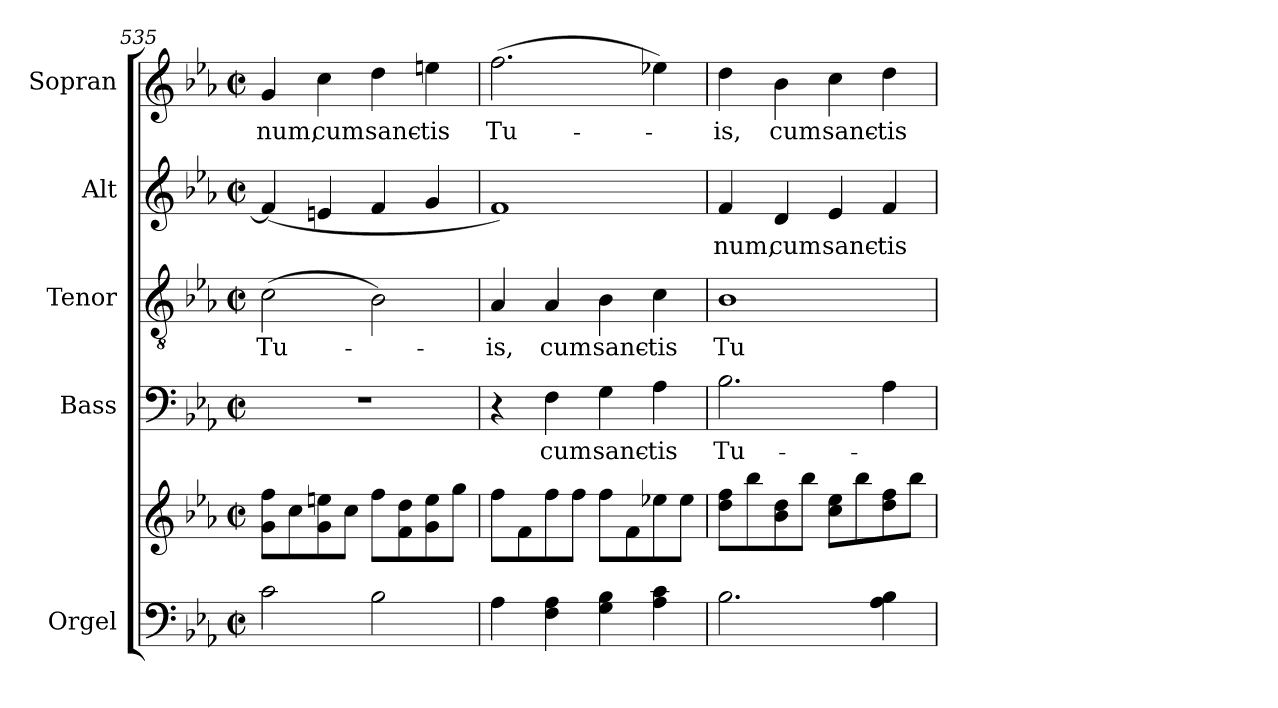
**kern	**kern	**kern	**text	**kern	**text	**kern	**text	**kern	**text
*part5	*part5	*part4	*part4	*part3	*part3	*part2	*part2	*part1	*part1
*staff6	*staff5	*staff4	*staff4	*staff3	*staff3	*staff2	*staff2	*staff1	*staff1
*I"Orgel	*	*I"Bass	*	*I"Tenor	*	*I"Alt	*	*I"Sopran	*
*I'Org.	*	*I'B.	*	*I'T.	*	*I'A.	*	*I'S.	*
*clefF4	*clefG2	*clefF4	*	*clefGv2	*	*clefG2	*	*clefG2	*
*k[b-e-a-]	*k[b-e-a-]	*k[b-e-a-]	*	*k[b-e-a-]	*	*k[b-e-a-]	*	*k[b-e-a-]	*
*E-:	*E-:	*E-:	*	*E-:	*	*E-:	*	*E-:	*
*M2/2	*M2/2	*M2/2	*	*M2/2	*	*M2/2	*	*M2/2	*
*met(c|)	*met(c|)	*met(c|)	*	*met(c|)	*	*met(c|)	*	*met(c|)	*
=535	=535	=535	=535	=535	=535	=535	=535	=535	=535
!	!	!	!	!	!LO:LY:b	!	!	!	!LO:LY:b
2c\	8g\ 8ff\L	1r	.	(>2c\	Tu-	(<4f/]	.	4g/	-num,
.	8cc\	.	.	.	.	.	.	.	.
!	!	!	!	!	!	!	!	!	!LO:LY:b
.	8g\ 8een\	.	.	.	.	4en/	.	4cc\	cum
.	8cc\J	.	.	.	.	.	.	.	.
!	!	!	!	!	!	!	!	!	!LO:LY:b
2B-\	8ff\L	.	.	2B-\)	.	4f/	.	4dd\	sanc-
.	8f\ 8dd\	.	.	.	.	.	.	.	.
!	!	!	!	!	!	!	!	!	!LO:LY:b
.	8g\ 8ee\	.	.	.	.	4g/	.	4een\	-tis
.	8gg\J	.	.	.	.	.	.	.	.
!!LO:PB:g=z
=536	=536	=536	=536	=536	=536	=536	=536	=536	=536
!	!	!	!	!	!LO:LY:b	!	!	!	!LO:LY:b
4A-\	8ff\L	4r	.	4A-/	-is,	1f)	.	(>2.ff\	Tu-
.	8f\	.	.	.	.	.	.	.	.
!	!	!	!LO:LY:b	!	!LO:LY:b	!	!	!	!
4F\ 4A-\	8ff\	4F\	cum	4A-/	cum	.	.	.	.
.	8ff\J	.	.	.	.	.	.	.	.
!	!	!	!LO:LY:b	!	!LO:LY:b	!	!	!	!
4G\ 4B-\	8ff\L	4G\	sanc-	4B-\	sanc-	.	.	.	.
.	8f\	.	.	.	.	.	.	.	.
!	!	!	!LO:LY:b	!	!LO:LY:b	!	!	!	!
4A-\ 4c\	8ee-X\	4A-\	-tis	4c\	-tis	.	.	4ee-X\)	.
.	8ee-\J	.	.	.	.	.	.	.	.
=537	=537	=537	=537	=537	=537	=537	=537	=537	=537
!	!	!	!LO:LY:b	!	!LO:LY:b	!	!LO:LY:b	!	!LO:LY:b
2.B-\	8dd\ 8ff\L	2.B-\	Tu-	1B-	Tu-	4f/	-num,	4dd\	-is,
.	8bb-\	.	.	.	.	.	.	.	.
!	!	!	!	!	!	!	!LO:LY:b	!	!LO:LY:b
.	8b-\ 8dd\	.	.	.	.	4d/	cum	4b-\	cum
.	8bb-\J	.	.	.	.	.	.	.	.
!	!	!	!	!	!	!	!LO:LY:b	!	!LO:LY:b
.	8cc\ 8ee-\L	.	.	.	.	4e-/	sanc-	4cc\	sanc-
.	8bb-\	.	.	.	.	.	.	.	.
!	!	!	!	!	!	!	!LO:LY:b	!	!LO:LY:b
4A-\ 4B-\	8dd\ 8ff\	4A-\	.	.	.	4f/	-tis	4dd\	-tis
.	8bb-\J	.	.	.	.	.	.	.	.
=	=	=	=	=	=	=	=	=	=
*-	*-	*-	*-	*-	*-	*-	*-	*-	*-
